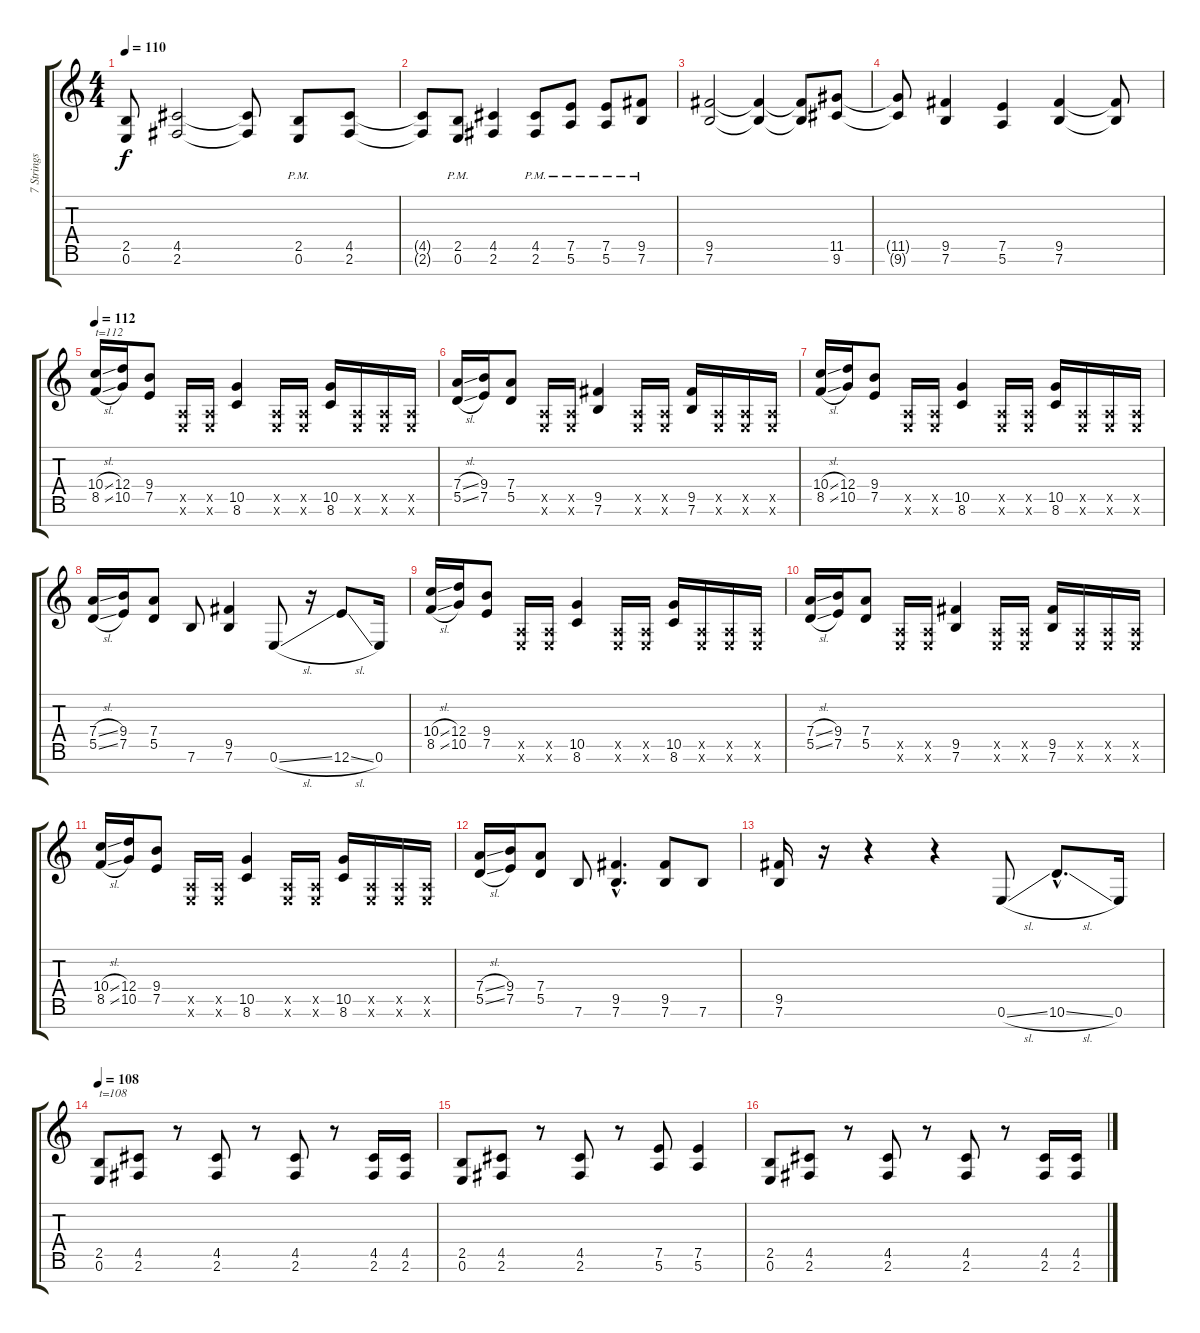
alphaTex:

\track ("7 Strings Guitar" "7 Strings ") {instrument distortionguitar}
\staff {score tabs}
\tuning (E4 B3 G3 D3 A2 E2 B1) {hide}
\ts (4 4)
\tempo 110
\clef g2
\ks c
(2.5 0.6).8{dy f} (4.5 2.6).2 (4.5{t} 2.6{t}).8 (2.5{pm} 0.6{pm}).8 (4.5 2.6).8 |
(4.5{t} 2.6{t}).8 (2.5{pm} 0.6{pm}).8 (4.5 2.6).4 (4.5{pm} 2.6{pm}).8 (7.5{pm} 5.6{pm}).8 (7.5{pm} 5.6{pm}).8 (9.5{pm} 7.6{pm}).8 |
(9.5 7.6).2 (9.5{t} 7.6{t}).4 (9.5{t} 7.6{t}).8 (11.5 9.6).8 |
(11.5{t} 9.6{t}).8 (9.5 7.6).4 (7.5 5.6).4 (9.5 7.6).4 (9.5{t} 7.6{t}).8 |
\tempo 112
(10.4{sl} 8.5{sl}).16{txt "t=112"} (12.4 10.5).16 (9.4 7.5).8 (0.5{x} 0.6{x}).16 (0.5{x} 0.6{x}).16 (10.5 8.6).4 (0.5{x} 0.6{x}).16 (0.5{x} 0.6{x}).16 (10.5 8.6).16 (0.5{x} 0.6{x}).16 (0.5{x} 0.6{x}).16 (0.5{x} 0.6{x}).16 |
(7.4{sl} 5.5{sl}).16 (9.4 7.5).16 (7.4 5.5).8 (0.5{x} 0.6{x}).16 (0.5{x} 0.6{x}).16 (9.5 7.6).4 (0.5{x} 0.6{x}).16 (0.5{x} 0.6{x}).16 (9.5 7.6).16 (0.5{x} 0.6{x}).16 (0.5{x} 0.6{x}).16 (0.5{x} 0.6{x}).16 |
(10.4{sl} 8.5{sl}).16 (12.4 10.5).16 (9.4 7.5).8 (0.5{x} 0.6{x}).16 (0.5{x} 0.6{x}).16 (10.5 8.6).4 (0.5{x} 0.6{x}).16 (0.5{x} 0.6{x}).16 (10.5 8.6).16 (0.5{x} 0.6{x}).16 (0.5{x} 0.6{x}).16 (0.5{x} 0.6{x}).16 |
(7.4{sl} 5.5{sl}).16 (9.4 7.5).16 (7.4 5.5).8 7.6.8 (9.5 7.6).4 0.6{sl}.8 r.16 12.6{sl}.8 0.6.16 |
(10.4{sl} 8.5{sl}).16 (12.4 10.5).16 (9.4 7.5).8 (0.5{x} 0.6{x}).16 (0.5{x} 0.6{x}).16 (10.5 8.6).4 (0.5{x} 0.6{x}).16 (0.5{x} 0.6{x}).16 (10.5 8.6).16 (0.5{x} 0.6{x}).16 (0.5{x} 0.6{x}).16 (0.5{x} 0.6{x}).16 |
(7.4{sl} 5.5{sl}).16 (9.4 7.5).16 (7.4 5.5).8 (0.5{x} 0.6{x}).16 (0.5{x} 0.6{x}).16 (9.5 7.6).4 (0.5{x} 0.6{x}).16 (0.5{x} 0.6{x}).16 (9.5 7.6).16 (0.5{x} 0.6{x}).16 (0.5{x} 0.6{x}).16 (0.5{x} 0.6{x}).16 |
(10.4{sl} 8.5{sl}).16 (12.4 10.5).16 (9.4 7.5).8 (0.5{x} 0.6{x}).16 (0.5{x} 0.6{x}).16 (10.5 8.6).4 (0.5{x} 0.6{x}).16 (0.5{x} 0.6{x}).16 (10.5 8.6).16 (0.5{x} 0.6{x}).16 (0.5{x} 0.6{x}).16 (0.5{x} 0.6{x}).16 |
(7.4{sl} 5.5{sl}).16 (9.4 7.5).16 (7.4 5.5).8 7.6.8 (9.5{hac} 7.6{hac}).4{d} (9.5 7.6).8 7.6.8 |
(9.5 7.6).16 r.16 r.4 r.4 0.6{sl}.8 10.6{sl hac}.8{d} 0.6.16 |
\tempo 108
(2.5 0.6).8{txt "t=108"} (4.5 2.6).8 r.8 (4.5 2.6).8 r.8 (4.5 2.6).8 r.8 (4.5 2.6).16 (4.5 2.6).16 |
(2.5 0.6).8 (4.5 2.6).8 r.8 (4.5 2.6).8 r.8 (7.5 5.6).8 (7.5 5.6).4 |
(2.5 0.6).8 (4.5 2.6).8 r.8 (4.5 2.6).8 r.8 (4.5 2.6).8 r.8 (4.5 2.6).16 (4.5 2.6).16
